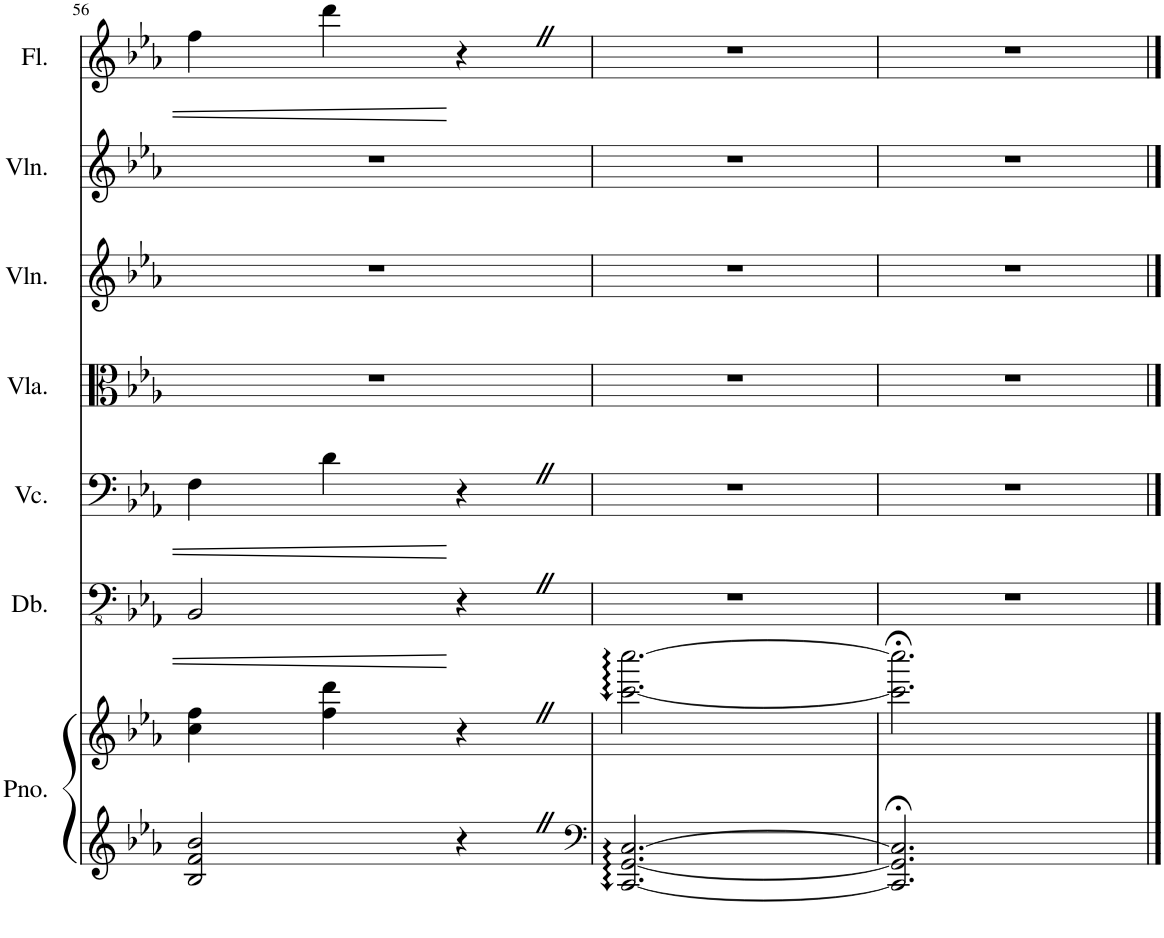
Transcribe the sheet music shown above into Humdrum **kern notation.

**kern	**kern	**kern	**kern	**kern	**kern	**kern	**kern
*part7	*part7	*part6	*part5	*part4	*part3	*part2	*part1
*staff8	*staff7	*staff6	*staff5	*staff4	*staff3	*staff2	*staff1
*I"Piano	*	*I"Double Bass	*I"Violoncello	*I"Viola	*I"Violin	*I"Violin	*I"Flute
*I'Pno.	*	*I'Db.	*I'Vc.	*I'Vla.	*I'Vln.	*I'Vln.	*I'Fl.
!!LO:PB:g=z
*clefG2	*clefG2	*clefFv4	*clefF4	*clefC3	*clefG2	*clefG2	*clefG2
*	*	*Trd7c12	*	*	*	*	*
*k[b-e-a-]	*k[b-e-a-]	*k[b-e-a-]	*k[b-e-a-]	*k[b-e-a-]	*k[b-e-a-]	*k[b-e-a-]	*k[b-e-a-]
*M3/4	*M3/4	*M3/4	*M3/4	*M3/4	*M3/4	*M3/4	*M3/4
=56	=56	=56	=56	=56	=56	=56	=56
2B-/ 2f/ 2b-/	4cc\ 4ff\	2BBB-/	4F\	2.r	2.r	2.r	4ff\
.	4ff\ 4ddd\	.	4d\	.	.	.	4ddd\
4r	4r	4r	4r	.	.	.	4r
=57	=57	=57	=57	=57	=57	=57	=57
*clefF4	*	*	*	*	*	*	*
[2.CC/: [2.GG/: [2.C/:	[2.ccc\ [2.cccc\	2.r	2.r	2.r	2.r	2.r	2.r
=58	=58	=58	=58	=58	=58	=58	=58
2.CC/];< 2.GG/];< 2.C/];<	2.ccc\];< 2.cccc\];<	2.r	2.r	2.r	2.r	2.r	2.r
==	==	==	==	==	==	==	==
*-	*-	*-	*-	*-	*-	*-	*-
